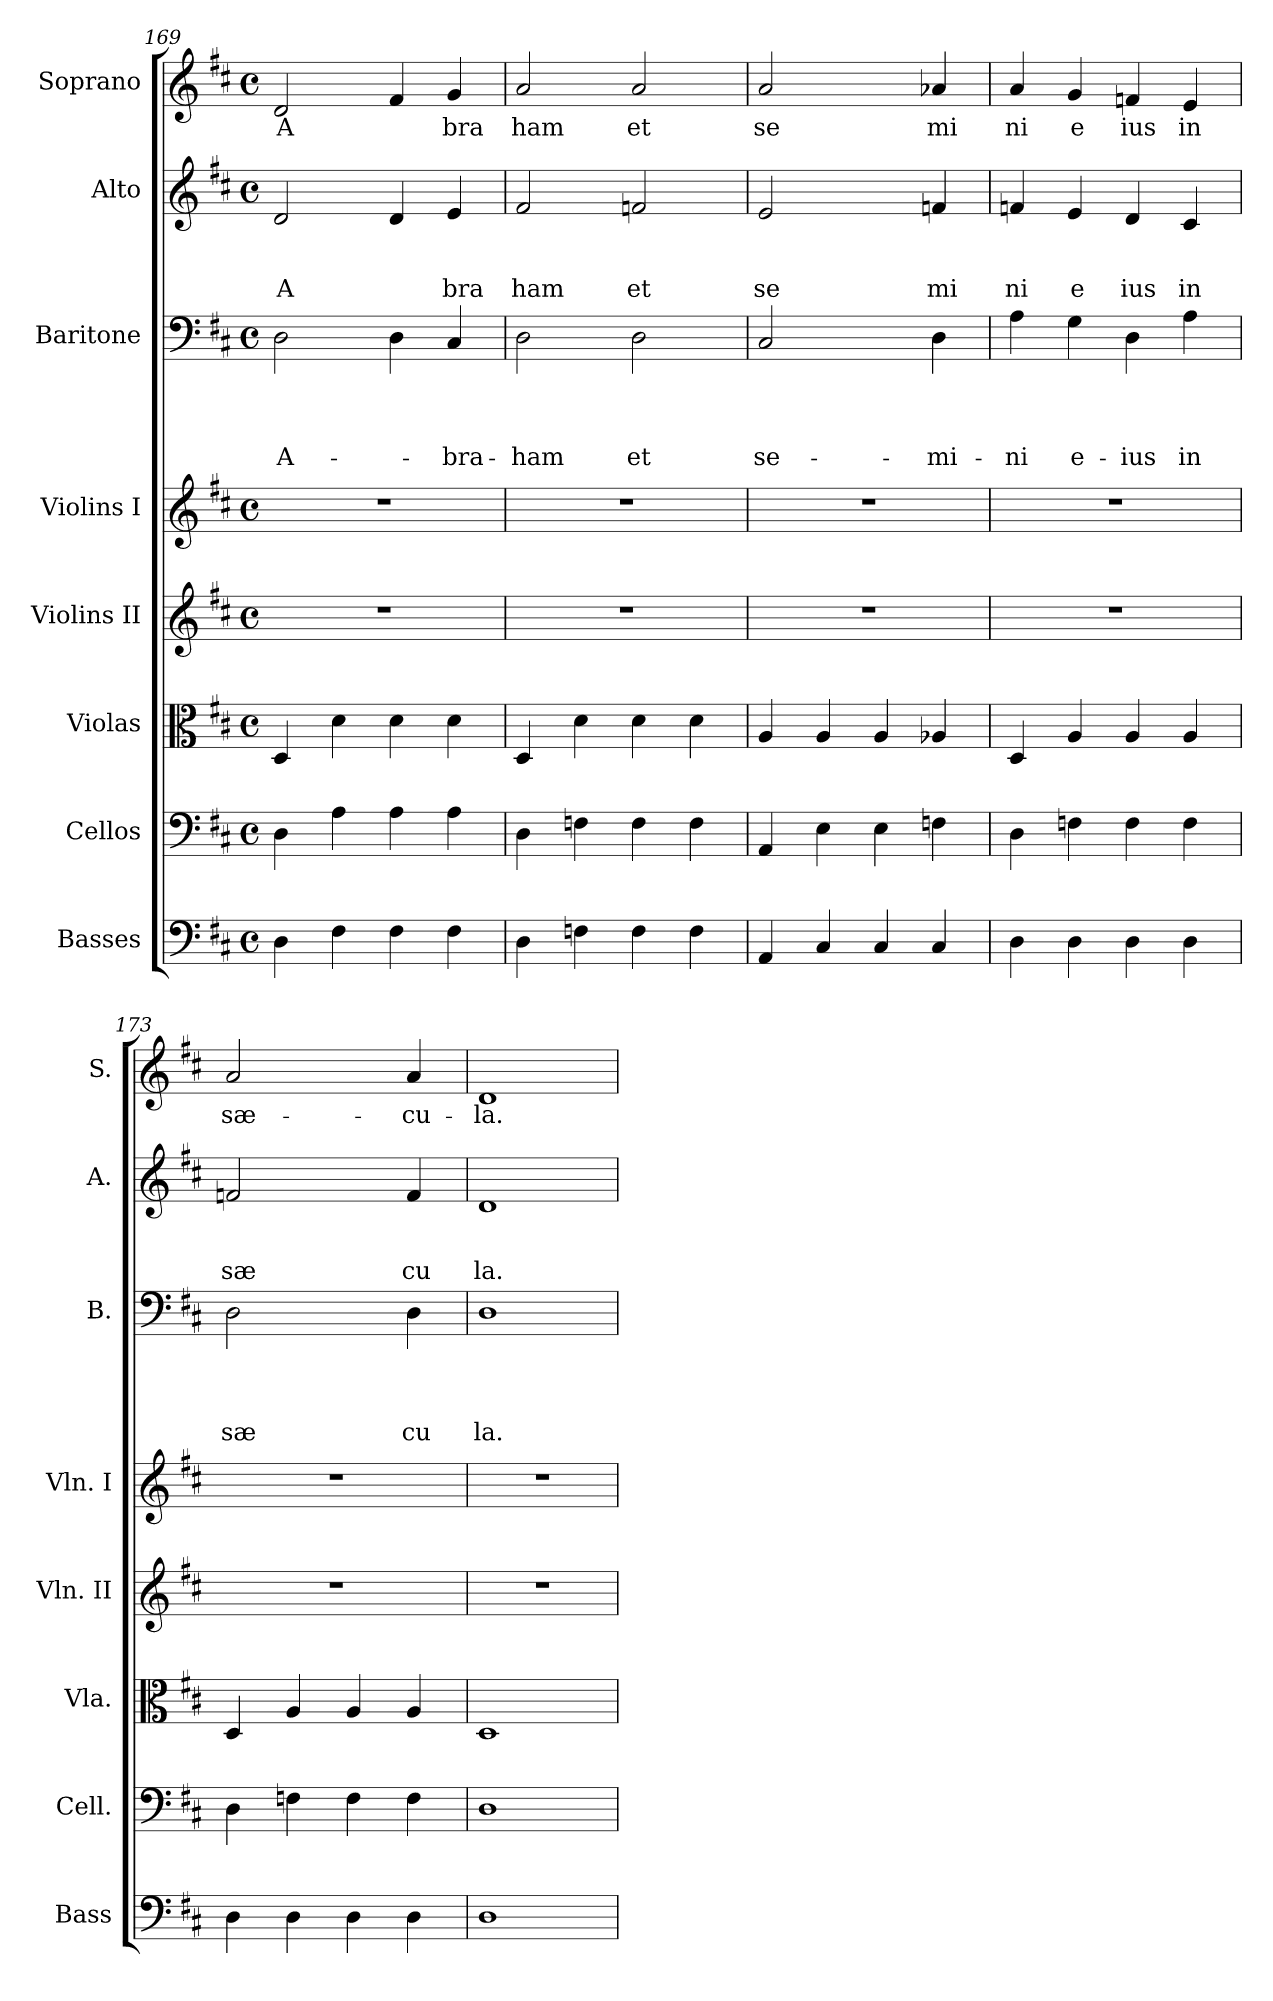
**kern	**kern	**kern	**kern	**kern	**kern	**text	**text	**text	**text	**kern	**text	**text	**text	**kern	**text
*part8	*part7	*part6	*part5	*part4	*part3	*part3	*part3	*part3	*part3	*part2	*part2	*part2	*part2	*part1	*part1
*staff8	*staff7	*staff6	*staff5	*staff4	*staff3	*staff3	*staff3	*staff3	*staff3	*staff2	*staff2	*staff2	*staff2	*staff1	*staff1
*I"Basses	*I"Cellos	*I"Violas	*I"Violins II	*I"Violins I	*I"Baritone	*	*	*	*	*I"Alto	*	*	*	*I"Soprano	*
*I'Bass	*I'Cell.	*I'Vla.	*I'Vln. II	*I'Vln. I	*I'B.	*	*	*	*	*I'A.	*	*	*	*I'S.	*
*clefF4	*clefF4	*clefC3	*clefG2	*clefG2	*clefF4	*	*	*	*	*clefG2	*	*	*	*clefG2	*
*ITrd7c12	*	*	*	*	*	*	*	*	*	*	*	*	*	*	*
*k[f#c#]	*k[f#c#]	*k[f#c#]	*k[f#c#]	*k[f#c#]	*k[f#c#]	*	*	*	*	*k[f#c#]	*	*	*	*k[f#c#]	*
*D:	*D:	*D:	*D:	*D:	*D:	*	*	*	*	*D:	*	*	*	*D:	*
*M4/4	*M4/4	*M4/4	*M4/4	*M4/4	*M4/4	*	*	*	*	*M4/4	*	*	*	*M4/4	*
*met(c)	*met(c)	*met(c)	*met(c)	*met(c)	*met(c)	*	*	*	*	*met(c)	*	*	*	*met(c)	*
=169	=169	=169	=169	=169	=169	=169	=169	=169	=169	=169	=169	=169	=169	=169	=169
!	!	!	!	!	!	!	!	!	!LO:LY:b:rj	!	!	!	!LO:LY:b:rj	!	!LO:LY:b:rj
4DD\	4D\	4D/	1r	1r	2D\	.	.	.	A-	2d/	.	.	A	2d/	A
4FF#\	4A\	4d\	.	.	.	.	.	.	.	.	.	.	.	.	.
4FF#\	4A\	4d\	.	.	4D\	.	.	.	.	4d/	.	.	.	4f#/	.
!	!	!	!	!	!	!	!	!	!LO:LY:b	!	!	!	!LO:LY:b	!	!LO:LY:b
4FF#\	4A\	4d\	.	.	4C#/	.	.	.	-bra-	4e/	.	.	bra	4g/	bra
=170	=170	=170	=170	=170	=170	=170	=170	=170	=170	=170	=170	=170	=170	=170	=170
!	!	!	!	!	!	!	!	!	!LO:LY:b	!	!	!	!LO:LY:b	!	!LO:LY:b
4DD\	4D\	4D/	1r	1r	2D\	.	.	.	-ham	2f#/	.	.	ham	2a/	ham
4FFn\	4Fn\	4d\	.	.	.	.	.	.	.	.	.	.	.	.	.
!	!	!	!	!	!	!	!	!	!LO:LY:b:rj	!	!	!	!LO:LY:b:rj	!	!LO:LY:b:rj
4FF\	4F\	4d\	.	.	2D\	.	.	.	et	2fn/	.	.	et	2a/	et
4FF\	4F\	4d\	.	.	.	.	.	.	.	.	.	.	.	.	.
=171	=171	=171	=171	=171	=171	=171	=171	=171	=171	=171	=171	=171	=171	=171	=171
!	!	!	!	!	!	!	!	!	!LO:LY:b	!	!	!	!LO:LY:b	!	!LO:LY:b
4AAA/	4AA/	4A/	1r	1r	2C#/	.	.	.	se-	2e/	.	.	se	2a/	se
4CC#/	4E\	4A/	.	.	.	.	.	.	.	.	.	.	.	.	.
4CC#/	4E\	4A/	.	.	4ryy	.	.	.	.	4ryy	.	.	.	4ryy	.
!	!	!	!	!	!	!	!	!	!LO:LY:b	!	!	!	!LO:LY:b	!	!LO:LY:b
4CC#/	4Fn\	4A-X/	.	.	4D\	.	.	.	-mi-	4fn/	.	.	mi	4a-X/	mi
=172	=172	=172	=172	=172	=172	=172	=172	=172	=172	=172	=172	=172	=172	=172	=172
!	!	!	!	!	!	!	!	!	!LO:LY:b	!	!	!	!LO:LY:b	!	!LO:LY:b
4DD\	4D\	4D/	1r	1r	4A\	.	.	.	-ni	4fn/	.	.	ni	4a/	ni
!	!	!	!	!	!	!	!	!	!LO:LY:b:rj	!	!	!	!LO:LY:b:rj	!	!LO:LY:b:rj
4DD\	4Fn\	4A/	.	.	4G\	.	.	.	e-	4e/	.	.	e	4g/	e
!	!	!	!	!	!	!	!	!	!LO:LY:b	!	!	!	!LO:LY:b	!	!LO:LY:b
4DD\	4F\	4A/	.	.	4D\	.	.	.	-ius	4d/	.	.	ius	4fn/	ius
!	!	!	!	!	!	!	!	!	!LO:LY:b	!	!	!	!LO:LY:b	!	!LO:LY:b
4DD\	4F\	4A/	.	.	4A\	.	.	.	in	4c#/	.	.	in	4e/	in
!!LO:LB:g=z
=173	=173	=173	=173	=173	=173	=173	=173	=173	=173	=173	=173	=173	=173	=173	=173
!	!	!	!	!	!	!	!	!	!LO:LY:b	!	!	!	!LO:LY:b	!	!LO:LY:b
4DD\	4D\	4D/	1r	1r	2D\	.	.	.	sæ	2fn/	.	.	sæ	2a/	sæ-
4DD\	4Fn\	4A/	.	.	.	.	.	.	.	.	.	.	.	.	.
4DD\	4F\	4A/	.	.	4ryy	.	.	.	.	4ryy	.	.	.	4ryy	.
!	!	!	!	!	!	!	!	!	!LO:LY:b	!	!	!	!LO:LY:b	!	!LO:LY:b
4DD\	4F\	4A/	.	.	4D\	.	.	.	cu	4f/	.	.	cu	4a/	-cu-
=174	=174	=174	=174	=174	=174	=174	=174	=174	=174	=174	=174	=174	=174	=174	=174
!	!	!	!	!	!	!	!	!	!LO:LY:b:rj	!	!	!	!LO:LY:b:rj	!	!LO:LY:b:rj
1DD	1D	1D	1r	1r	1D	.	.	.	la.	1d	.	.	la.	1d	-la.
=	=	=	=	=	=	=	=	=	=	=	=	=	=	=	=
*-	*-	*-	*-	*-	*-	*-	*-	*-	*-	*-	*-	*-	*-	*-	*-
